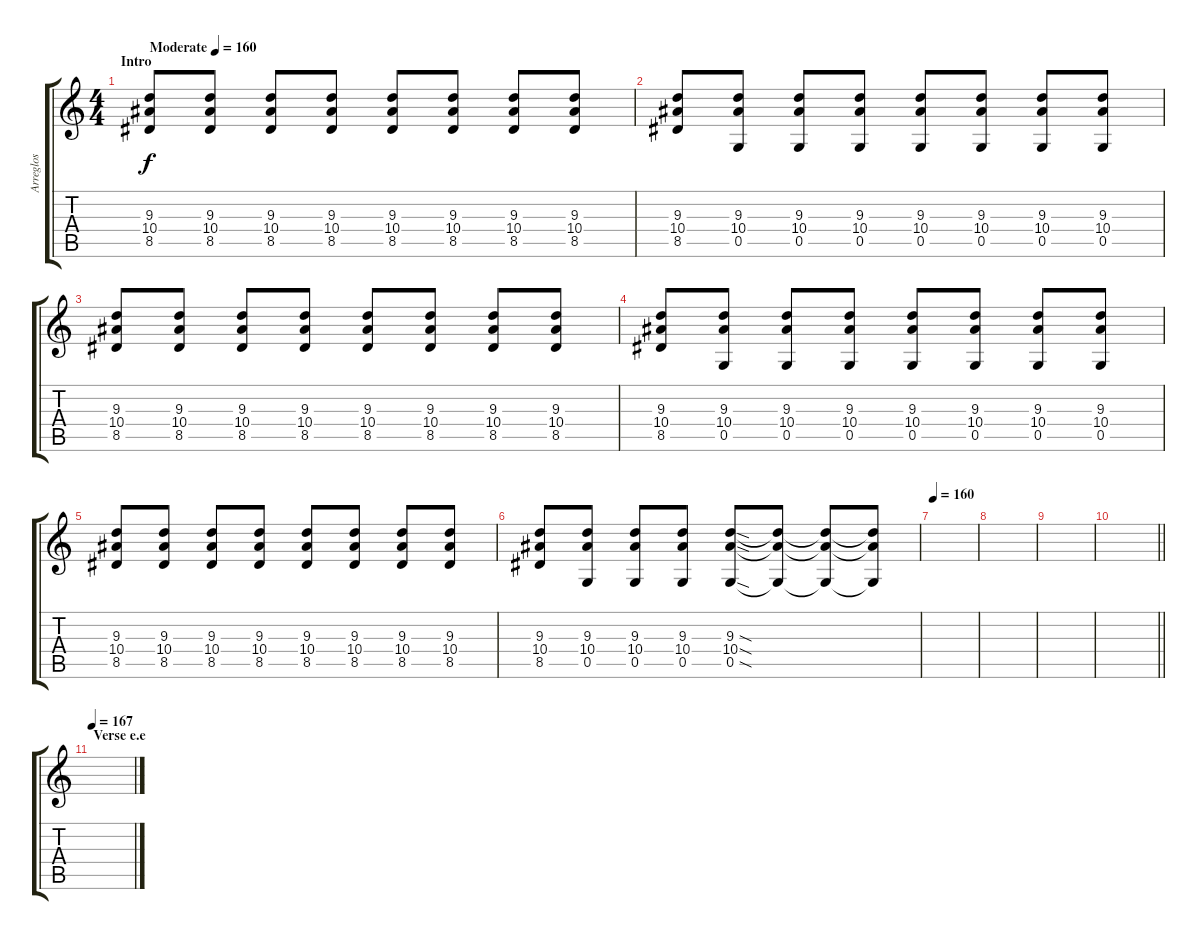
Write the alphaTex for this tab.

\track ("Arreglos" "Arreglos") {instrument electricguitarmuted}
\staff {score tabs}
\tuning (D4 A3 F3 C3 G2 C2) {hide}
\ts (4 4)
\section ("" "Intro")
\tempo (160 "Moderate")
\tempo 153
\tempo (160 "Moderate")
\clef g2
\ks c
(9.3 10.4 8.5).8{dy f instrument electricguitarmuted} (9.3 10.4 8.5).8 (9.3 10.4 8.5).8 (9.3 10.4 8.5).8 (9.3 10.4 8.5).8 (9.3 10.4 8.5).8 (9.3 10.4 8.5).8 (9.3 10.4 8.5).8 |
(9.3 10.4 8.5).8 (9.3 10.4 0.5).8 (9.3 10.4 0.5).8 (9.3 10.4 0.5).8 (9.3 10.4 0.5).8 (9.3 10.4 0.5).8 (9.3 10.4 0.5).8 (9.3 10.4 0.5).8 |
(9.3 10.4 8.5).8 (9.3 10.4 8.5).8 (9.3 10.4 8.5).8 (9.3 10.4 8.5).8 (9.3 10.4 8.5).8 (9.3 10.4 8.5).8 (9.3 10.4 8.5).8 (9.3 10.4 8.5).8 |
(9.3 10.4 8.5).8 (9.3 10.4 0.5).8 (9.3 10.4 0.5).8 (9.3 10.4 0.5).8 (9.3 10.4 0.5).8 (9.3 10.4 0.5).8 (9.3 10.4 0.5).8 (9.3 10.4 0.5).8 |
(9.3 10.4 8.5).8 (9.3 10.4 8.5).8 (9.3 10.4 8.5).8 (9.3 10.4 8.5).8 (9.3 10.4 8.5).8 (9.3 10.4 8.5).8 (9.3 10.4 8.5).8 (9.3 10.4 8.5).8 |
(9.3 10.4 8.5).8 (9.3 10.4 0.5).8 (9.3 10.4 0.5).8 (9.3 10.4 0.5).8 (9.3{sod} 10.4{sod} 0.5{sod}).8 (9.3{t} 10.4{t} 0.5{t}).8 (9.3{t} 10.4{t} 0.5{t}).8 (9.3{t} 10.4{t} 0.5{t}).8 |
\tempo 160
|
|
|
\barLineRight lightlight
|
\section ("" "Verse e.e")
\tempo 167
